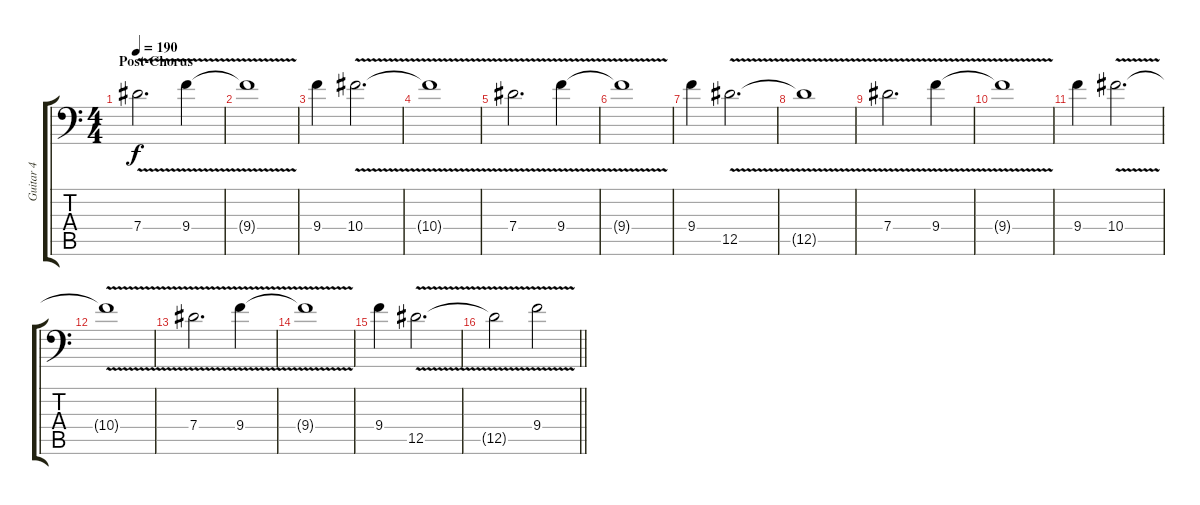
\track ("Guitar 4" "Guitar 4") {instrument distortionguitar}
\staff {score tabs}
\tuning (Bb3 F3 Db3 Ab2 Eb2 Bb1) {hide}
\ts (4 4)
\section ("" "Post-Chorus")
\tempo 190
\clef f4
\ks c
7.4{v}.2{d dy f} 9.4{v}.4 |
9.4{t}.1 |
9.4.4 10.4{v}.2{d} |
10.4{t}.1 |
7.4{v}.2{d} 9.4{v}.4 |
9.4{t}.1 |
9.4.4 12.5{v}.2{d} |
12.5{t}.1 |
7.4{v}.2{d} 9.4{v}.4 |
9.4{t}.1 |
9.4.4 10.4{v}.2{d} |
10.4{t}.1 |
7.4{v}.2{d} 9.4{v}.4 |
9.4{t}.1 |
9.4.4 12.5{v}.2{d} |
\barLineRight lightlight
12.5{t}.2 9.4{v}.2
